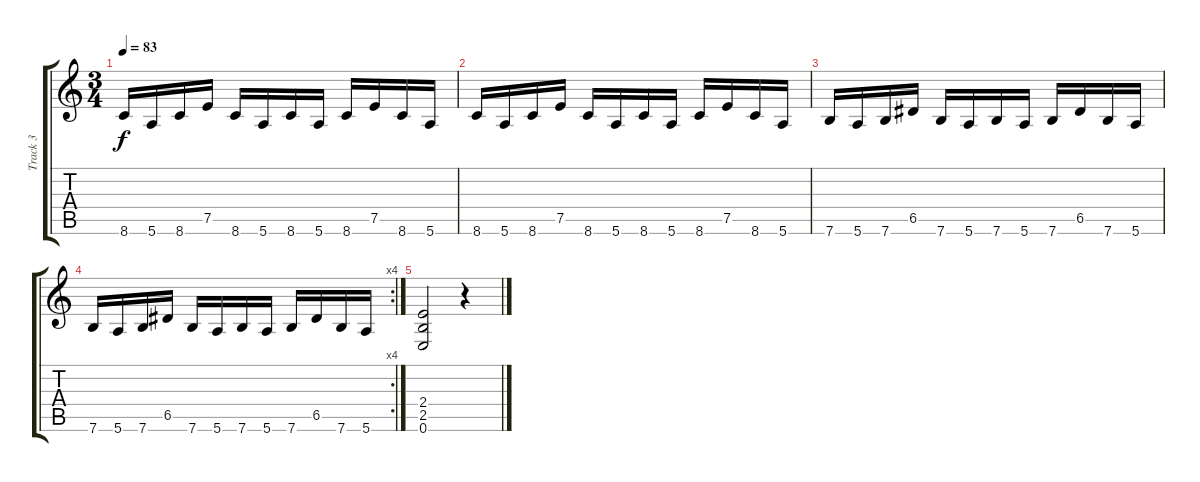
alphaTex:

\track ("Track 3" "Track 3") {instrument distortionguitar}
\staff {score tabs}
\tuning (E4 B3 G3 D3 A2 E2) {hide}
\ts (3 4)
\tempo 83
\clef g2
\ks c
8.6.16{dy f} 5.6.16 8.6.16 7.5.16 8.6.16 5.6.16 8.6.16 5.6.16 8.6.16 7.5.16 8.6.16 5.6.16 |
8.6.16 5.6.16 8.6.16 7.5.16 8.6.16 5.6.16 8.6.16 5.6.16 8.6.16 7.5.16 8.6.16 5.6.16 |
7.6.16 5.6.16 7.6.16 6.5.16 7.6.16 5.6.16 7.6.16 5.6.16 7.6.16 6.5.16 7.6.16 5.6.16 |
\rc 4
7.6.16 5.6.16 7.6.16 6.5.16 7.6.16 5.6.16 7.6.16 5.6.16 7.6.16 6.5.16 7.6.16 5.6.16 |
(2.4 2.5 0.6).2 r.4
